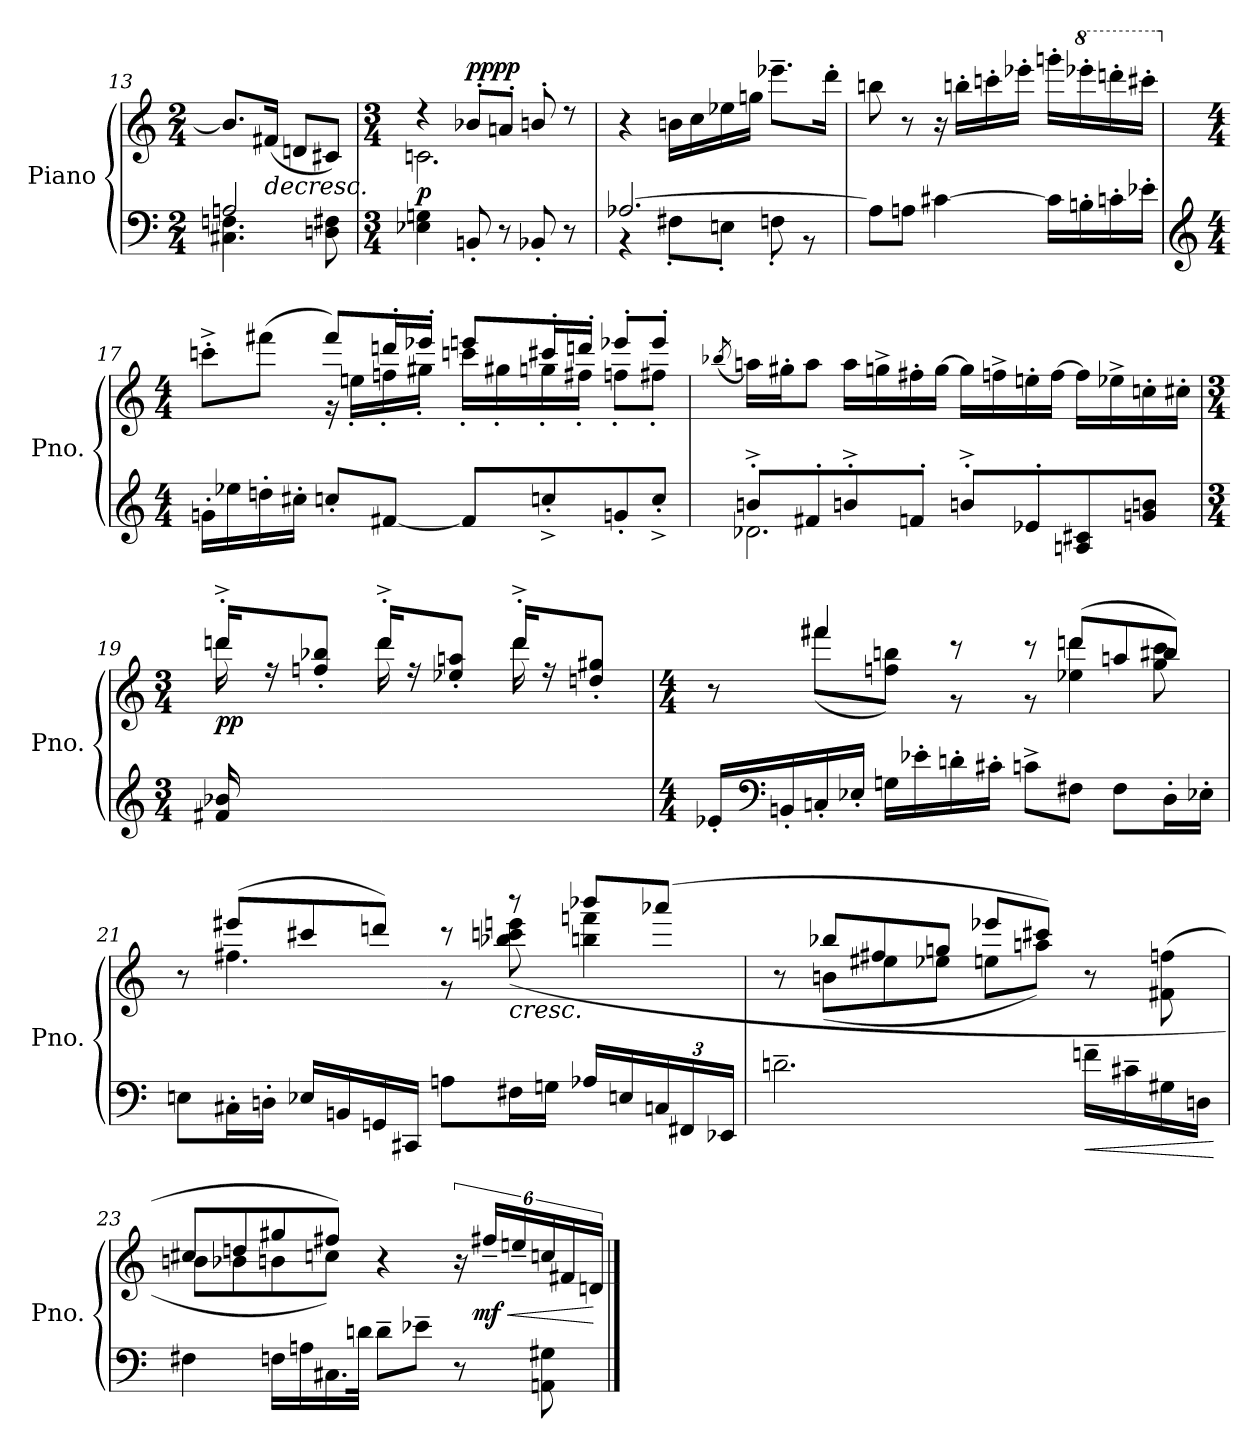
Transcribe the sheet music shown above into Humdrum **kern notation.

**kern	**kern	**dynam
*part1	*part1	*part1
*staff2	*staff1	*staff1/2
*I"Piano	*	*
*I'Pno.	*	*
*clefF4	*clefG2	*
*k[]	*k[]	*
*M2/4	*M2/4	*
=13	=13	=13
*^	*	*
2An/	4.C#X\ 4.Fn\	8.b-/L]	.
!	!	!	!LO:HP:b
.	.	(<16f#X/Jk	>
.	.	8dn/L	.
.	8Dn\ 8F#X\	8c#X/J)	.
*v	*v	*	*
=14	=14	=14
*M3/4	*M3/4	*
*^	*^	*
!	!	!	!	!LO:DY:b
*v	*v	*	*	*
4E-X\ 4Gn\	4r	(<2.cn\	p
!	!	!	!LO:DY:b=2
!	!	!	!LO:DY:n=1:a
8BBn'/	8b-X'/L	.	pp pp
8r	8an'/J	.	.
8BB-X'/	8bn'/	.	.
8r	8r	.	.
*	*v	*v	*
!!LO:PB:g=z
=15	=15	=15
*^	*	*
[2.A-X/)	4r	4r	.
.	8F#X'\L	16bn\LL	.
.	.	16cc\	.
.	8En'\J	16ee-X\	.
.	.	16ggn\JJ	.
.	8Fn'\	8.eee-X~\L	.
.	8r	.	.
.	.	16ddd'\Jk	.
*v	*v	*	*
=16	=16	=16
8A-\L]	8bbn\	.
8An\J	8r	.
[4c#X\	16r	.
.	16bbn'\LL	.
.	16cccn'\	.
.	16eee-X'\JJ	.
16c#\LL]	16gggn'\LL	.
*	*8va	*
16Bn'\	16eeee-X'\	.
16cn'\	16ddddn'\	.
16e-X'\JJ	16cccc#X'\JJ	.
!!LO:LB:g=z
=17	=17	=17
*clefG2	*	*
*M4/4	*M4/4	*
*	*X8va	*
*	*^	*
16gn'\LL	8cccn'^\L	4ryy	.
16ee-X\	.	.	.
16ddn'\	(>8fff#X\J	.	.
16cc#X'\JJ	.	.	.
8ccn'/L	8fff#/L)	16r	.
.	.	16een'\LL	.
[8f#X/J	16dddn'/L	16ffn'\	.
.	16eee-X'/JJ	16gg#X'\JJ	.
8f#/L]	8eeen/L	16cccn'\LL	.
.	.	16gg#X'\	.
8ccn'^/	16ccc#X'/L	16ggn'\	.
.	16dddn'/JJ	16ff#X'\JJ	.
8gn'/	8eee-X'/L	8ffn'\L	.
8cc'^/J	8eee-'/J	8ff#X'\J	.
*	*v	*v	*
!!LO:LB:g=z
=18	=18	=18
.	(<8qbb-X/	.
*^	*	*
8bn'^/L	2.d-X\	16aan\LL)	.
.	.	16gg#X'\J	.
8f#X'/	.	8aa\J	.
8bn'^/	.	16aa\LL	.
.	.	16ggn^\	.
8fn'/J	.	16ff#X'\	.
.	.	[16gg\JJ	.
8bn'^/L	.	16gg\LL]	.
.	.	16ffn^\	.
8e-X'/	.	16een'\	.
.	.	[16ff\JJ	.
8An/ 8c#X/	4ryy	16ff\LL]	.
.	.	16ee-X^\	.
8gn/ 8bn/J	.	16ccn'\	.
.	.	16cc#X'\JJ	.
!!LO:LB:g=z
=19	=19	=19	=19
*M3/4	*	*M3/4	*
*	*	*^	*
!	!	!	!	!LO:DY:b
16ryy	16f#X/ 16b-X/	16dddn'^/KL	16ddd\LL	pp
16b-X^/	2ryy	16rff	8.ryy	.
16g#X'/	.	8ffn/' 8bb-X/'J	.	.
16an'/JJ	.	.	.	.
16ryy	.	16ddd'^/KL	16ddd\LL	.
16a-X^/	.	16r	8.ryy	.
16f#X'/	.	8ee-X/' 8aan/'J	.	.
16gn'/JJ	.	.	.	.
16ryy	.	16ddd'^/KL	16ddd\LL	.
16f#X^/	8.ryy	16r	8.ryy	.
16fn'/	.	8ddn/' 8gg#X/'J	.	.
16en'/JJ	.	.	.	.
*v	*v	*	*	*
!!LO:LB:g=z	!!
=20	=20	=20	=20
*M4/4	*M4/4	*	*
16e-X'/LL	8r	8ryy	.
*clefF4	*	*	*
16BBn'/	.	.	.
16Cn'/	4fff#X/	(<8fff#\L	.
16E-X'/JJ	.	.	.
16Gn\LL	.	8ffn\ 8bbn\J)	.
16e-X'\	.	.	.
16dn'\	8r	8r	.
16c#X'\JJ	.	.	.
8cn^\L	8r	8r	.
8F#X\J	(>8ddd/L	4ee-X\ 4dddn\	.
8F#\L	8aan/	.	.
16D'\L	8bb#X/J)	8gg\ 8ccc\	.
16E-X'\JJ	.	.	.
!!LO:LB:g=z	!!
=21	=21	=21	=21
8En\L	8r	8ryy	.
16C#X'\L	(>8eee#X/L	4.ff#X\	.
16Dn'\JJ	.	.	.
16E-X/LL	8ccc#X/	.	.
16BBn/	.	.	.
16GGn/	8dddn/J)	.	.
16CC#X/JJ	.	.	.
8An\L	8r	8r	.
!	!	!	!LO:HP:b
16F#X\L	8r	(>8bb-X\ 8cccn\ 8eeen\	<
16Gn\JJ	.	.	.
16A-X/LL	8bbb-X/L	4bbn\ 4fffn\	.
16En/	.	.	.
*Xbrackettup	*	*	*
24Cn/	(8aaa-X/J	.	.
24FF#X/	.	.	.
24EE-X/JJ	.	.	.
*	*v	*v	*
.	.	]
!!LO:PB:g=z
=22	=22	=22
*	*^	*
2.dn~\	8r	8ryy	.
.	8bb-X/L	(<8bn\L	.
.	8ff#X/	8ee#X\	.
.	8ggn/J	8ee-X\J	.
.	8eee-X/L	8een\L	.
.	8ccc#X/J)	8aan\J)	.
!	!	!	!LO:HP:b=2
16fn~\LL	8r	4ryy	<
16c#X~\	.	.	.
16G#X\	(>(<8f#X\ 8ffn\	.	.
16Dn\JJ	.	.	.
*	*v	*v	*
.	.	[
=23	=23	=23
*	*^	*
4F#X\	8cc#X/L	8bn\L	.
.	8ddn/	8b-X\	.
16Fn\LL	8gg#X/	8bn\	.
16An\	.	.	.
16.C#X\	8ff#X/J)	8ccn\J)	.
32dn\JJk	.	.	[
8d~\L	4r	2ryy	.
8e-X~\J	.	.	.
8r	24r	.	.
!	!	!	!LO:HP:b
!	!	!	!LO:DY:n=1:b
.	24ff#X~/LL	.	< mf
.	24een~/	.	.
*	*Xbrackettup	*	*
8AAn\ 8G#X\	24ccn/	.	.
.	24f#X/	.	.
.	24dn/JJ	.	.
*	*v	*v	*
.	.	[
==	==	==
*-	*-	*-
